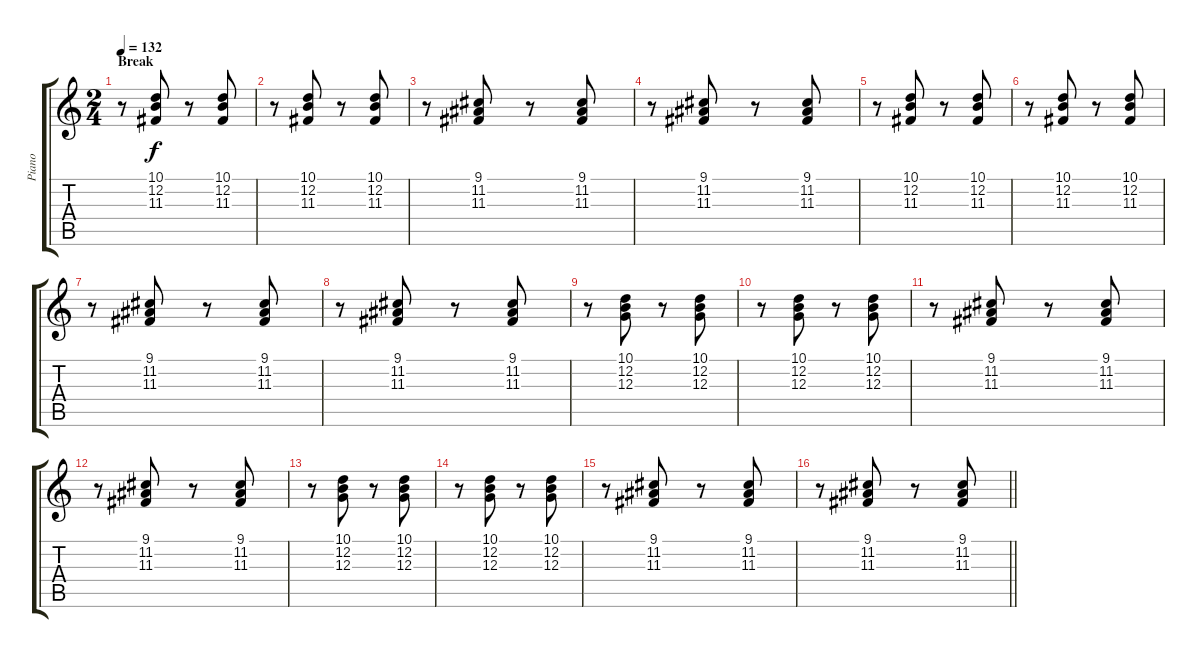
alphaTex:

\track ("Piano" "Piano") {instrument acousticgrandpiano}
\staff {score tabs}
\tuning (E4 B3 G3 D3 A2 E2) {hide}
\ts (2 4)
\section ("" "Break")
\tempo 132
\clef g2
\ks c
r.8{dy f} (10.1 12.2 11.3).8 r.8 (10.1 12.2 11.3).8 |
r.8 (10.1 12.2 11.3).8 r.8 (10.1 12.2 11.3).8 |
r.8 (9.1 11.2 11.3).8 r.8 (9.1 11.2 11.3).8 |
r.8 (9.1 11.2 11.3).8 r.8 (9.1 11.2 11.3).8 |
r.8 (10.1 12.2 11.3).8 r.8 (10.1 12.2 11.3).8 |
r.8 (10.1 12.2 11.3).8 r.8 (10.1 12.2 11.3).8 |
r.8 (9.1 11.2 11.3).8 r.8 (9.1 11.2 11.3).8 |
r.8 (9.1 11.2 11.3).8 r.8 (9.1 11.2 11.3).8 |
r.8 (10.1 12.2 12.3).8 r.8 (10.1 12.2 12.3).8 |
r.8 (10.1 12.2 12.3).8 r.8 (10.1 12.2 12.3).8 |
r.8 (9.1 11.2 11.3).8 r.8 (9.1 11.2 11.3).8 |
r.8 (9.1 11.2 11.3).8 r.8 (9.1 11.2 11.3).8 |
r.8 (10.1 12.2 12.3).8 r.8 (10.1 12.2 12.3).8 |
r.8 (10.1 12.2 12.3).8 r.8 (10.1 12.2 12.3).8 |
r.8 (9.1 11.2 11.3).8 r.8 (9.1 11.2 11.3).8 |
\barLineRight lightlight
r.8 (9.1 11.2 11.3).8 r.8 (9.1 11.2 11.3).8
